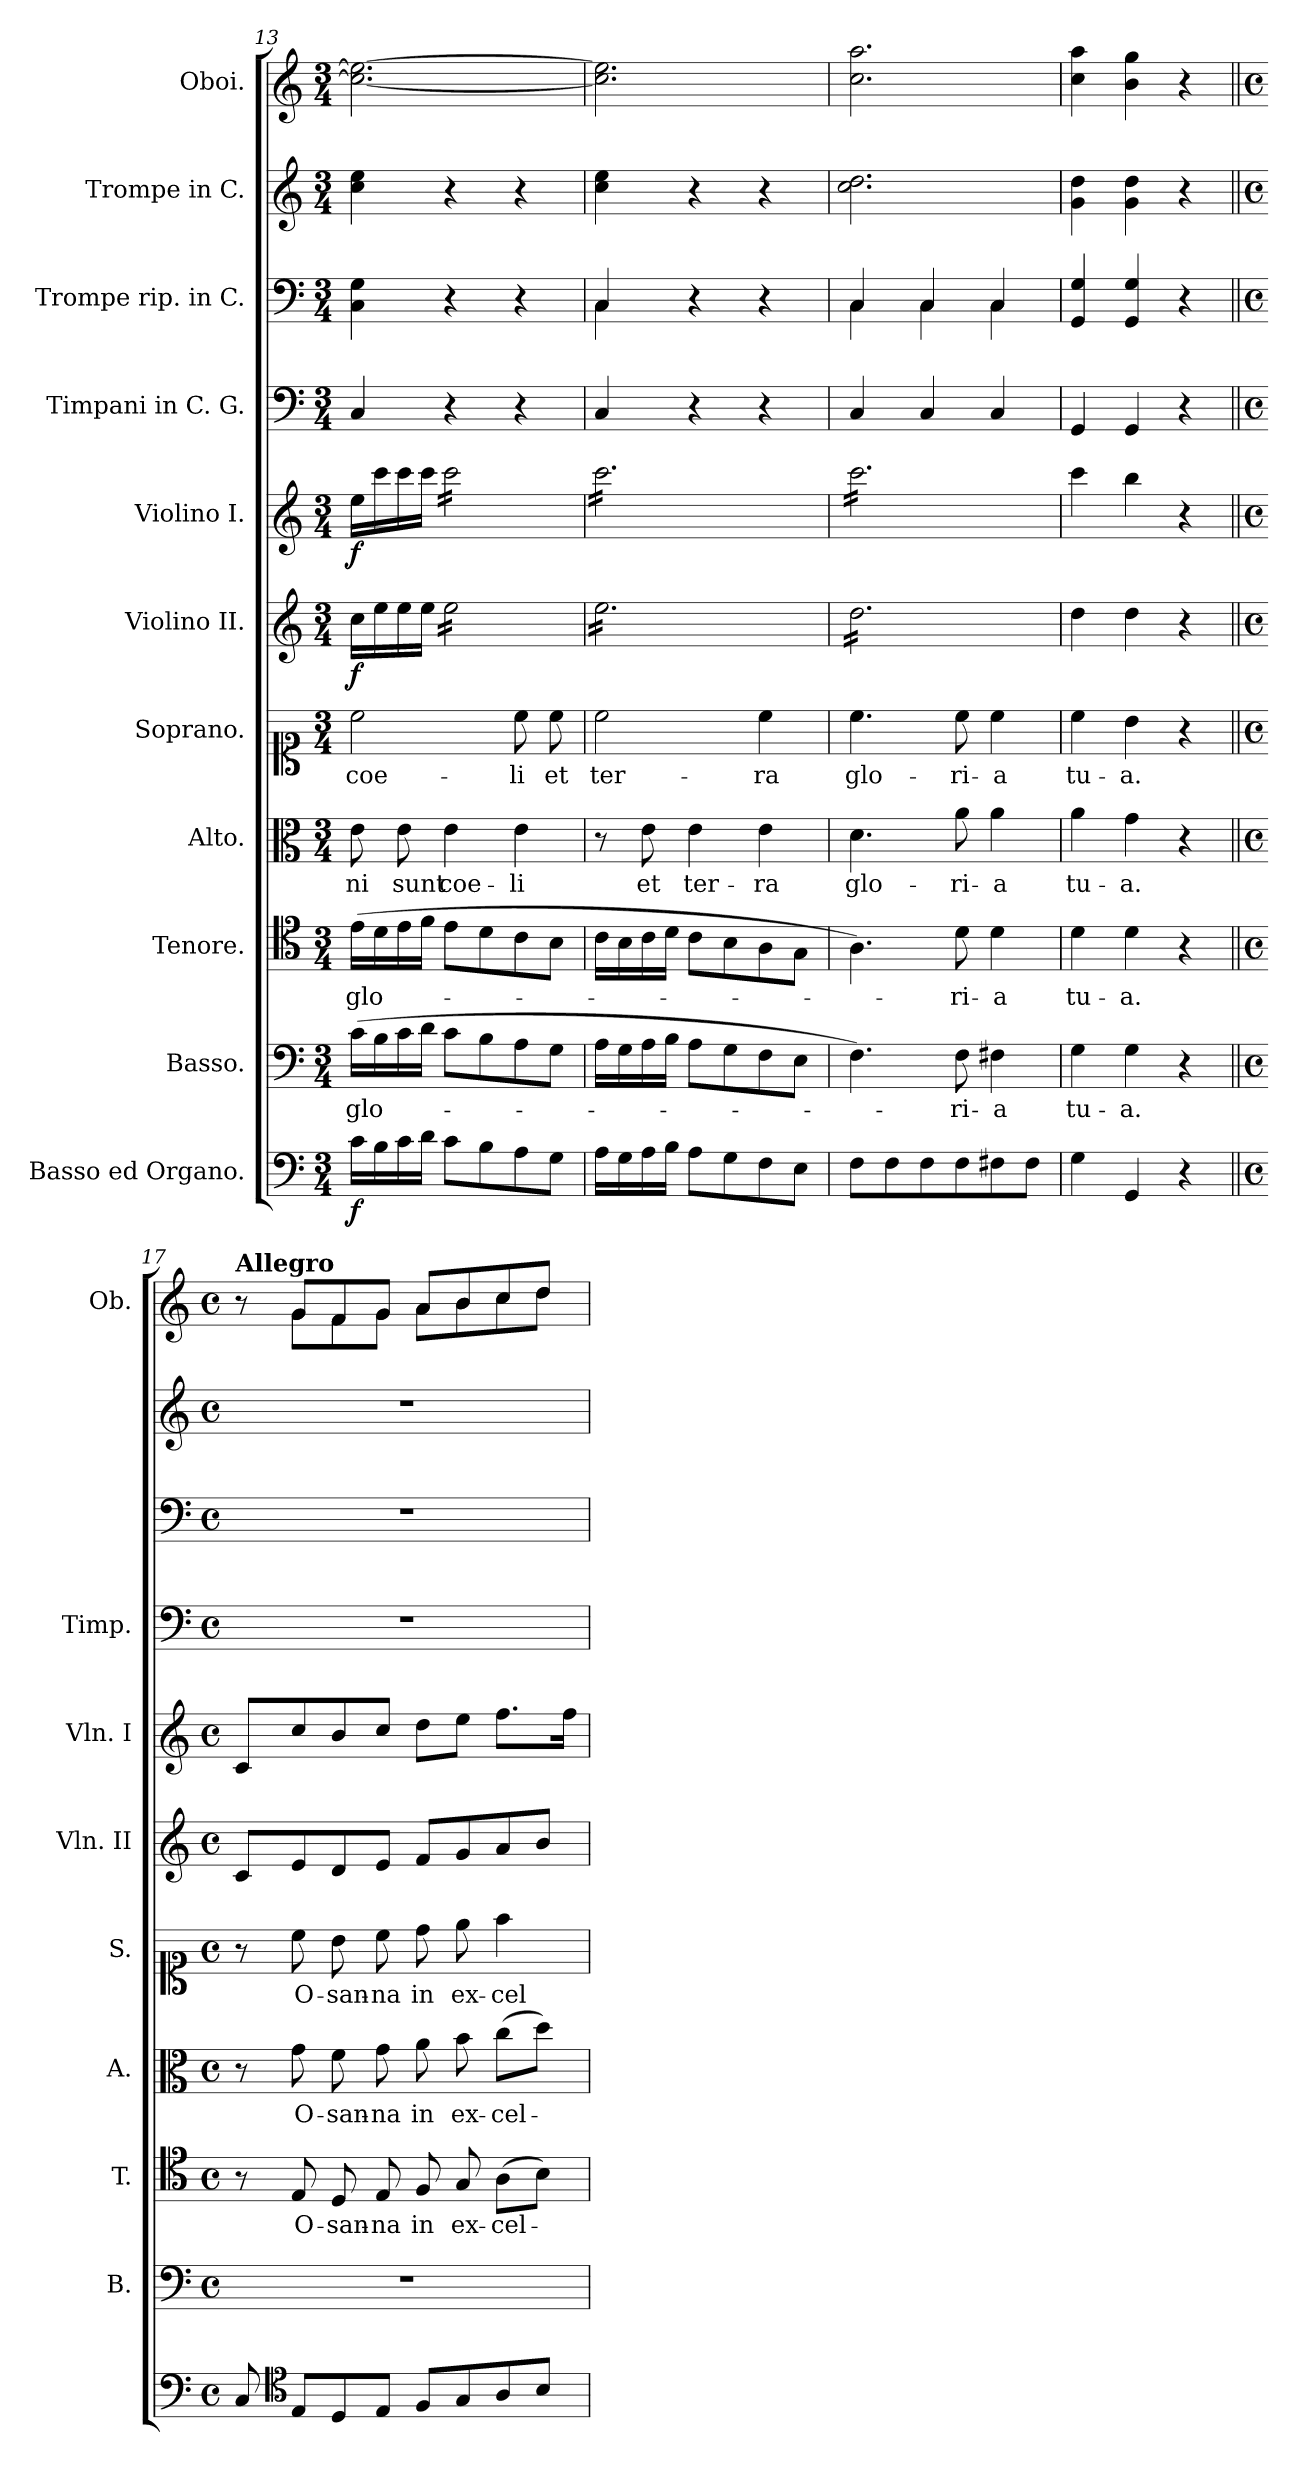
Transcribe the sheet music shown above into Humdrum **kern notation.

**kern	**dynam	**kern	**text	**kern	**text	**kern	**text	**kern	**text	**kern	**dynam	**kern	**dynam	**kern	**kern	**kern	**kern
*part11	*part11	*part10	*part10	*part9	*part9	*part8	*part8	*part7	*part7	*part6	*part6	*part5	*part5	*part4	*part3	*part2	*part1
*staff11	*staff11	*staff10	*staff10	*staff9	*staff9	*staff8	*staff8	*staff7	*staff7	*staff6	*staff6	*staff5	*staff5	*staff4	*staff3	*staff2	*staff1
*I"Basso ed  Organo.	*	*I"Basso.	*	*I"Tenore.	*	*I"Alto.	*	*I"Soprano.	*	*I"Violino II.	*	*I"Violino I.	*	*I"Timpani in C. G.	*I"Trompe rip. in C.	*I"Trompe in C.	*I"Oboi.
*	*	*I'B.	*	*I'T.	*	*I'A.	*	*I'S.	*	*I'Vln. II	*	*I'Vln. I	*	*I'Timp.	*	*	*I'Ob.
*clefF4	*	*clefF4	*	*clefC4	*	*clefC3	*	*clefC1	*	*clefG2	*	*clefG2	*	*clefF4	*clefF4	*clefG2	*clefG2
*k[]	*	*k[]	*	*k[]	*	*k[]	*	*k[]	*	*k[]	*	*k[]	*	*k[]	*k[]	*k[]	*k[]
*M3/4	*	*M3/4	*	*M3/4	*	*M3/4	*	*M3/4	*	*M3/4	*	*M3/4	*	*M3/4	*M3/4	*M3/4	*M3/4
=13	=13	=13	=13	=13	=13	=13	=13	=13	=13	=13	=13	=13	=13	=13	=13	=13	=13
!	!LO:DY:b	!	!LO:LY:b	!	!LO:LY:b	!	!LO:LY:b	!	!LO:LY:b	!	!LO:DY:b	!	!LO:DY:b	!	!	!	!
16c\LL	f	(>16c\LL	glo-	(>16e\LL	glo-	8e\	-ni	2cc\	coe-	16cc\LL	f	16ee\LL	f	4C/	4C\ 4G\	4cc\ 4ee\	2.cc\_ 2.ee\_
16B\	.	16B\	.	16d\	.	.	.	.	.	16ee\	.	16ccc\	.	.	.	.	.
!	!	!	!	!	!	!	!LO:LY:b	!	!	!	!	!	!	!	!	!	!
16c\	.	16c\	.	16e\	.	8e\	sunt	.	.	16ee\	.	16ccc\	.	.	.	.	.
16d\JJ	.	16d\JJ	.	16f\JJ	.	.	.	.	.	16ee\JJ	.	16ccc\JJ	.	.	.	.	.
!	!	!	!	!	!	!	!LO:LY:b	!	!	!	!	!	!	!	!	!	!
*	*	*	*	*	*	*	*	*	*	*tremolo	*	*	*	*	*	*	*
*	*	*	*	*	*	*	*	*	*	*	*	*tremolo	*	*	*	*	*
8c\L	.	8c\L	.	8e\L	.	4e\	coe-	.	.	16ee\LL	.	16ccc\LL	.	4r	4r	4r	.
.	.	.	.	.	.	.	.	.	.	16ee\	.	16ccc\	.	.	.	.	.
8B\	.	8B\	.	8d\	.	.	.	.	.	16ee\	.	16ccc\	.	.	.	.	.
.	.	.	.	.	.	.	.	.	.	16ee\	.	16ccc\	.	.	.	.	.
!	!	!	!	!	!	!	!LO:LY:b	!	!LO:LY:b	!	!	!	!	!	!	!	!
8A\	.	8A\	.	8c\	.	4e\	-li	8cc\	-li	16ee\	.	16ccc\	.	4r	4r	4r	.
.	.	.	.	.	.	.	.	.	.	16ee\	.	16ccc\	.	.	.	.	.
!	!	!	!	!	!	!	!	!	!LO:LY:b	!	!	!	!	!	!	!	!
8G\J	.	8G\J	.	8B\J	.	.	.	8cc\	et	16ee\	.	16ccc\	.	.	.	.	.
.	.	.	.	.	.	.	.	.	.	16ee\JJ	.	16ccc\JJ	.	.	.	.	.
=14	=14	=14	=14	=14	=14	=14	=14	=14	=14	=14	=14	=14	=14	=14	=14	=14	=14
!	!	!	!	!	!	!	!	!	!LO:LY:b	!	!	!	!	!	!	!	!
*	*	*	*	*	*	*	*	*	*	*	*	*	*	*	*^	*	*
16A\LL	.	16A\LL	.	16c\LL	.	8r	.	2cc\	ter-	16ee\LL	.	16ccc\LL	.	4C/	4C/	4C\	4cc\ 4ee\	2.cc\] 2.ee\]
16G\	.	16G\	.	16B\	.	.	.	.	.	16ee\	.	16ccc\	.	.	.	.	.	.
!	!	!	!	!	!	!	!LO:LY:b	!	!	!	!	!	!	!	!	!	!	!
16A\	.	16A\	.	16c\	.	8e\	et	.	.	16ee\	.	16ccc\	.	.	.	.	.	.
16B\JJ	.	16B\JJ	.	16d\JJ	.	.	.	.	.	16ee\	.	16ccc\	.	.	.	.	.	.
!	!	!	!	!	!	!	!LO:LY:b	!	!	!	!	!	!	!	!	!	!	!
8A\L	.	8A\L	.	8c\L	.	4e\	ter-	.	.	16ee\	.	16ccc\	.	4r	4r	4ryy	4r	.
.	.	.	.	.	.	.	.	.	.	16ee\	.	16ccc\	.	.	.	.	.	.
8G\	.	8G\	.	8B\	.	.	.	.	.	16ee\	.	16ccc\	.	.	.	.	.	.
.	.	.	.	.	.	.	.	.	.	16ee\	.	16ccc\	.	.	.	.	.	.
!	!	!	!	!	!	!	!LO:LY:b	!	!LO:LY:b	!	!	!	!	!	!	!	!	!
8F\	.	8F\	.	8A\	.	4e\	-ra	4cc\	-ra	16ee\	.	16ccc\	.	4r	4r	4ryy	4r	.
.	.	.	.	.	.	.	.	.	.	16ee\	.	16ccc\	.	.	.	.	.	.
8E\J	.	8E\J	.	8G\J	.	.	.	.	.	16ee\	.	16ccc\	.	.	.	.	.	.
.	.	.	.	.	.	.	.	.	.	16ee\JJ	.	16ccc\JJ	.	.	.	.	.	.
=15	=15	=15	=15	=15	=15	=15	=15	=15	=15	=15	=15	=15	=15	=15	=15	=15	=15	=15
!	!	!	!	!	!	!	!LO:LY:b	!	!LO:LY:b	!	!	!	!	!	!	!	!	!
8F\L	.	4.F\)	.	4.A\)	.	4.d\	glo-	4.cc\	glo-	16dd\LL	.	16ccc\LL	.	4C/	4C/	4C\	2.cc\ 2.dd\	2.cc\ 2.aa\
.	.	.	.	.	.	.	.	.	.	16dd\	.	16ccc\	.	.	.	.	.	.
8F\	.	.	.	.	.	.	.	.	.	16dd\	.	16ccc\	.	.	.	.	.	.
.	.	.	.	.	.	.	.	.	.	16dd\	.	16ccc\	.	.	.	.	.	.
8F\	.	.	.	.	.	.	.	.	.	16dd\	.	16ccc\	.	4C/	4C/	4C\	.	.
.	.	.	.	.	.	.	.	.	.	16dd\	.	16ccc\	.	.	.	.	.	.
!	!	!	!LO:LY:b	!	!LO:LY:b	!	!LO:LY:b	!	!LO:LY:b	!	!	!	!	!	!	!	!	!
8F\	.	8F\	-ri-	8d\	-ri-	8a\	-ri-	8cc\	-ri-	16dd\	.	16ccc\	.	.	.	.	.	.
.	.	.	.	.	.	.	.	.	.	16dd\	.	16ccc\	.	.	.	.	.	.
!	!	!	!LO:LY:b	!	!LO:LY:b	!	!LO:LY:b	!	!LO:LY:b	!	!	!	!	!	!	!	!	!
8F#X\	.	4F#X\	-a	4d\	-a	4a\	-a	4cc\	-a	16dd\	.	16ccc\	.	4C/	4C/	4C\	.	.
.	.	.	.	.	.	.	.	.	.	16dd\	.	16ccc\	.	.	.	.	.	.
8F#\J	.	.	.	.	.	.	.	.	.	16dd\	.	16ccc\	.	.	.	.	.	.
.	.	.	.	.	.	.	.	.	.	16dd\JJ	.	16ccc\JJ	.	.	.	.	.	.
*	*	*	*	*	*	*	*	*	*	*	*	*Xtremolo	*	*	*	*	*	*
*	*	*	*	*	*	*	*	*	*	*Xtremolo	*	*	*	*	*	*	*	*
*	*	*	*	*	*	*	*	*	*	*	*	*	*	*	*v	*v	*	*
=16	=16	=16	=16	=16	=16	=16	=16	=16	=16	=16	=16	=16	=16	=16	=16	=16	=16
!	!	!	!LO:LY:b	!	!LO:LY:b	!	!LO:LY:b	!	!LO:LY:b	!	!	!	!	!	!	!	!
4G\	.	4G\	tu-	4d\	tu-	4a\	tu-	4cc\	tu-	4dd\	.	4ccc\	.	4GG/	4GG/ 4G/	4g\ 4dd\	4cc\ 4aa\
!	!	!	!LO:LY:b	!	!LO:LY:b	!	!LO:LY:b	!	!LO:LY:b	!	!	!	!	!	!	!	!
4GG/	.	4G\	-a.	4d\	-a.	4g\	-a.	4b\	-a.	4dd\	.	4bb\	.	4GG/	4GG/ 4G/	4g\ 4dd\	4b\ 4gg\
4r	.	4r	.	4r	.	4r	.	4r	.	4r	.	4r	.	4r	4r	4r	4r
!!LO:LB:g=z
=17||	=17||	=17||	=17||	=17||	=17||	=17||	=17||	=17||	=17||	=17||	=17||	=17||	=17||	=17||	=17||	=17||	=17||
*M4/4	*	*M4/4	*	*M4/4	*	*M4/4	*	*M4/4	*	*M4/4	*	*M4/4	*	*M4/4	*M4/4	*M4/4	*M4/4
*met(c)	*	*met(c)	*	*met(c)	*	*met(c)	*	*met(c)	*	*met(c)	*	*met(c)	*	*met(c)	*met(c)	*met(c)	*met(c)
*	*	*	*	*	*	*	*	*	*	*	*	*	*	*	*	*	*^
!	!	!	!	!	!	!	!	!	!	!	!	!	!	!	!	!	!LO:TX:a:B:t=Allegro	!
8C/	.	1r	.	8r	.	8r	.	8r	.	8c/L	.	8c/L	.	1r	1r	1r	8r	8ryy
*clefC4	*	*	*	*	*	*	*	*	*	*	*	*	*	*	*	*	*	*
!	!	!	!	!	!LO:LY:b	!	!LO:LY:b	!	!LO:LY:b	!	!	!	!	!	!	!	!	!
8E/L	.	.	.	8E/	O-	8g\	O-	8cc\	O-	8e/	.	8cc/	.	.	.	.	8g/L	8g\L
!	!	!	!	!	!LO:LY:b	!	!LO:LY:b	!	!LO:LY:b	!	!	!	!	!	!	!	!	!
8D/	.	.	.	8D/	-san-	8f\	-san-	8b\	-san-	8d/	.	8b/	.	.	.	.	8f/	8f\
!	!	!	!	!	!LO:LY:b	!	!LO:LY:b	!	!LO:LY:b	!	!	!	!	!	!	!	!	!
8E/J	.	.	.	8E/	-na	8g\	-na	8cc\	-na	8e/J	.	8cc/J	.	.	.	.	8g/J	8g\J
!	!	!	!	!	!LO:LY:b	!	!LO:LY:b	!	!LO:LY:b	!	!	!	!	!	!	!	!	!
8F/L	.	.	.	8F/	in	8a\	in	8dd\	in	8f/L	.	8dd\L	.	.	.	.	8a/L	8a\L
!	!	!	!	!	!LO:LY:b	!	!LO:LY:b	!	!LO:LY:b	!	!	!	!	!	!	!	!	!
8G/	.	.	.	8G/	ex-	8b\	ex-	8ee\	ex-	8g/	.	8ee\J	.	.	.	.	8b/	8b\
!	!	!	!	!	!LO:LY:b	!	!LO:LY:b	!	!LO:LY:b	!	!	!	!	!	!	!	!	!
8A/	.	.	.	(>8A\L	-cel-	(>8cc\L	-cel-	4ff\	-cel-	8a/	.	8.ff\L	.	.	.	.	8cc/	8cc\
8B/J	.	.	.	8B\J)	.	8dd\J)	.	.	.	8b/J	.	.	.	.	.	.	8dd/J	8dd\J
.	.	.	.	.	.	.	.	.	.	.	.	16ff\Jk	.	.	.	.	.	.
*	*	*	*	*	*	*	*	*	*	*	*	*	*	*	*	*	*v	*v
=	=	=	=	=	=	=	=	=	=	=	=	=	=	=	=	=	=
*-	*-	*-	*-	*-	*-	*-	*-	*-	*-	*-	*-	*-	*-	*-	*-	*-	*-
